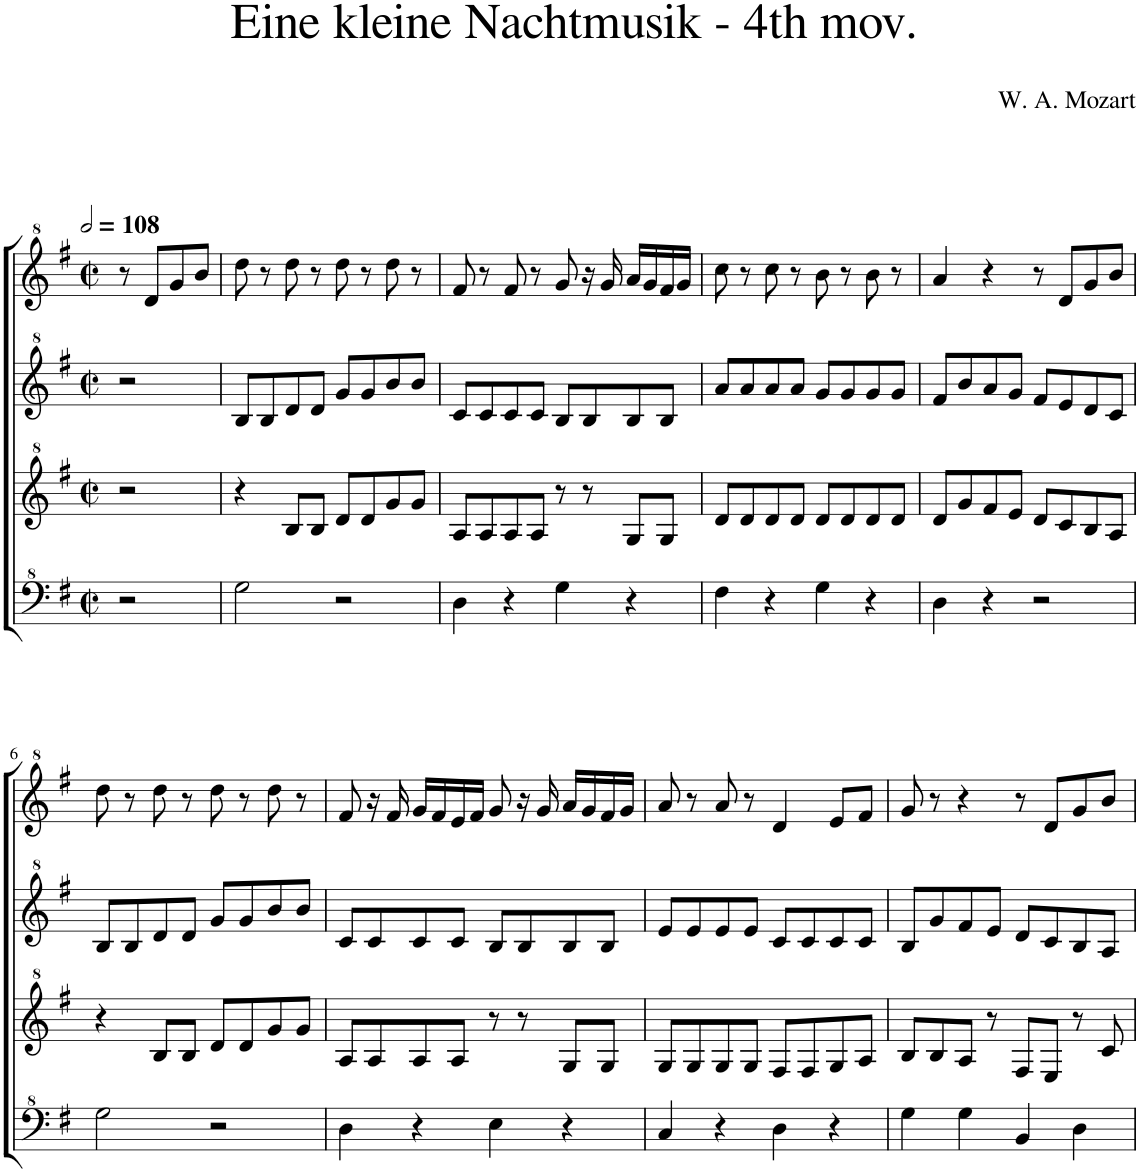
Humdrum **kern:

**kern	**kern	**kern	**kern
*part1	*part1	*part1	*part1
*staff4	*staff3	*staff2	*staff1
*I"Model III	*	*	*
*clefF^4	*clefG^2	*clefG^2	*clefG^2
*k[f#]	*k[f#]	*k[f#]	*k[f#]
*M2/2	*M2/2	*M2/2	*M2/2
*met(c|)	*met(c|)	*met(c|)	*met(c|)
*MM216	*MM216	*MM216	*MM216
=1	=1	=1	=1
2r	2r	2r	8r
.	.	.	8dd/L
.	.	.	8gg/
.	.	.	8bb/J
=2	=2	=2	=2
2g\	4r	8b/L	8ddd\
.	.	8b/	8r
.	8b/L	8dd/	8ddd\
.	8b/J	8dd/J	8r
2r	8dd/L	8gg/L	8ddd\
.	8dd/	8gg/	8r
.	8gg/	8bb/	8ddd\
.	8gg/J	8bb/J	8r
=3	=3	=3	=3
4d\	8a/L	8cc/L	8ff#/
.	8a/	8cc/	8r
4r	8a/	8cc/	8ff#/
.	8a/J	8cc/J	8r
4g\	8r	8b/L	8gg/
.	8r	8b/	16r
.	.	.	16gg/
4r	8g/L	8b/	16aa/LL
.	.	.	16gg/
.	8g/J	8b/J	16ff#/
.	.	.	16gg/JJ
=4	=4	=4	=4
4f#\	8dd/L	8aa/L	8ccc\
.	8dd/	8aa/	8r
4r	8dd/	8aa/	8ccc\
.	8dd/J	8aa/J	8r
4g\	8dd/L	8gg/L	8bb\
.	8dd/	8gg/	8r
4r	8dd/	8gg/	8bb\
.	8dd/J	8gg/J	8r
=5	=5	=5	=5
4d\	8dd/L	8ff#/L	4aa/
.	8gg/	8bb/	.
4r	8ff#/	8aa/	4r
.	8ee/J	8gg/J	.
2r	8dd/L	8ff#/L	8r
.	8cc/	8ee/	8dd/L
.	8b/	8dd/	8gg/
.	8a/J	8cc/J	8bb/J
!!LO:LB:g=z
=6	=6	=6	=6
2g\	4r	8b/L	8ddd\
.	.	8b/	8r
.	8b/L	8dd/	8ddd\
.	8b/J	8dd/J	8r
2r	8dd/L	8gg/L	8ddd\
.	8dd/	8gg/	8r
.	8gg/	8bb/	8ddd\
.	8gg/J	8bb/J	8r
=7	=7	=7	=7
4d\	8a/L	8cc/L	8ff#/
.	8a/	8cc/	16r
.	.	.	16ff#/
4r	8a/	8cc/	16gg/LL
.	.	.	16ff#/
.	8a/J	8cc/J	16ee/
.	.	.	16ff#/JJ
4e\	8r	8b/L	8gg/
.	8r	8b/	16r
.	.	.	16gg/
4r	8g/L	8b/	16aa/LL
.	.	.	16gg/
.	8g/J	8b/J	16ff#/
.	.	.	16gg/JJ
=8	=8	=8	=8
4c/	8g/L	8ee/L	8aa/
.	8g/	8ee/	8r
4r	8g/	8ee/	8aa/
.	8g/J	8ee/J	8r
4d\	8f#/L	8cc/L	4dd/
.	8f#/	8cc/	.
4r	8g/	8cc/	8ee/L
.	8a/J	8cc/J	8ff#/J
=9	=9	=9	=9
4g\	8b/L	8b/L	8gg/
.	8b/	8gg/	8r
4g\	8a/J	8ff#/	4r
.	8r	8ee/J	.
4B/	8f#/L	8dd/L	8r
.	8e/J	8cc/	8dd/L
4d\	8r	8b/	8gg/
.	8cc/	8a/J	8bb/J
=	=	=	=
*-	*-	*-	*-
